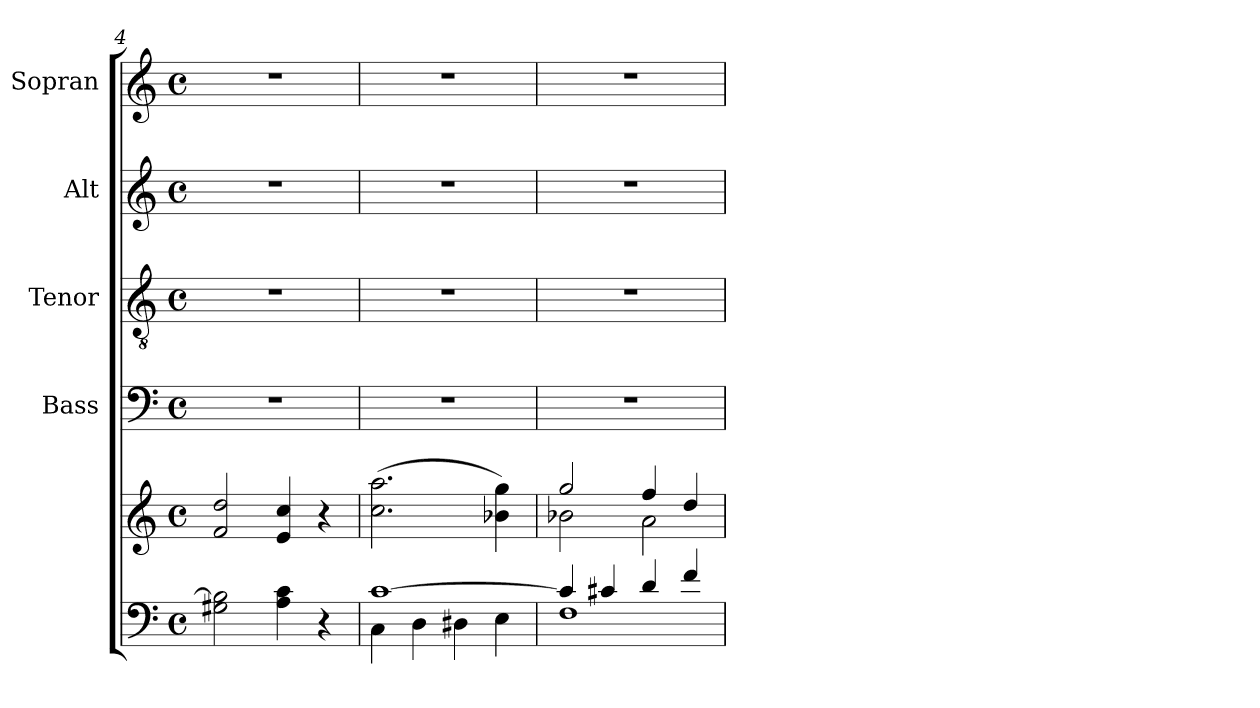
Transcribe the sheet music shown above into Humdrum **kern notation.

**kern	**kern	**kern	**kern	**kern	**kern
*part5	*part5	*part4	*part3	*part2	*part1
*staff6	*staff5	*staff4	*staff3	*staff2	*staff1
*	*	*I"Bass	*I"Tenor	*I"Alt	*I"Sopran
*	*	*I'B.	*I'T.	*I'A.	*I'S.
*clefF4	*clefG2	*clefF4	*clefGv2	*clefG2	*clefG2
*k[]	*k[]	*k[]	*k[]	*k[]	*k[]
*C:	*C:	*C:	*C:	*C:	*C:
*M4/4	*M4/4	*M4/4	*M4/4	*M4/4	*M4/4
*met(c)	*met(c)	*met(c)	*met(c)	*met(c)	*met(c)
=4	=4	=4	=4	=4	=4
2G#X\ 2B\]	2f/ 2dd/	1r	1r	1r	1r
4A\ 4c\	4e/ 4cc/	.	.	.	.
4r	4r	.	.	.	.
=5	=5	=5	=5	=5	=5
*^	*	*	*	*	*
[>1c	4C\	(>2.cc\ 2.aa\	1r	1r	1r	1r
.	4D\	.	.	.	.	.
.	4D#X\	.	.	.	.	.
.	4E\	4b-X\ 4gg\)	.	.	.	.
=6	=6	=6	=6	=6	=6	=6
*	*	*^	*	*	*	*
4c/]	1F	2gg/	2b-X\	1r	1r	1r	1r
4c#X/	.	.	.	.	.	.	.
4d/	.	4ff/	2a\	.	.	.	.
4f/	.	4dd/	.	.	.	.	.
*v	*v	*	*	*	*	*	*
*	*v	*v	*	*	*	*
=	=	=	=	=	=
*-	*-	*-	*-	*-	*-
